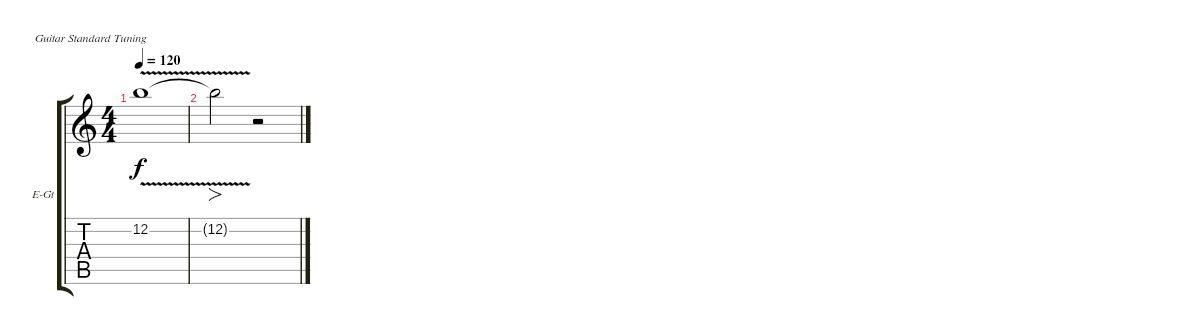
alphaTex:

\defaultSystemsLayout 4
\bracketExtendMode groupsimilarinstruments
\firstSystemTrackNameOrientation horizontal
\otherSystemsTrackNameOrientation horizontal
\track ("James Hetfield (Dist.Gtr.2)" "E-Gt") {instrument distortionguitar}
\staff {score tabs}
\tuning (E4 B3 G3 D3 A2 E2)
\ts (4 4)
\tempo 120
\clef g2
\ks c
12.2{v t}.1{dy f} |
12.2{v t}.2{fo} r.2
